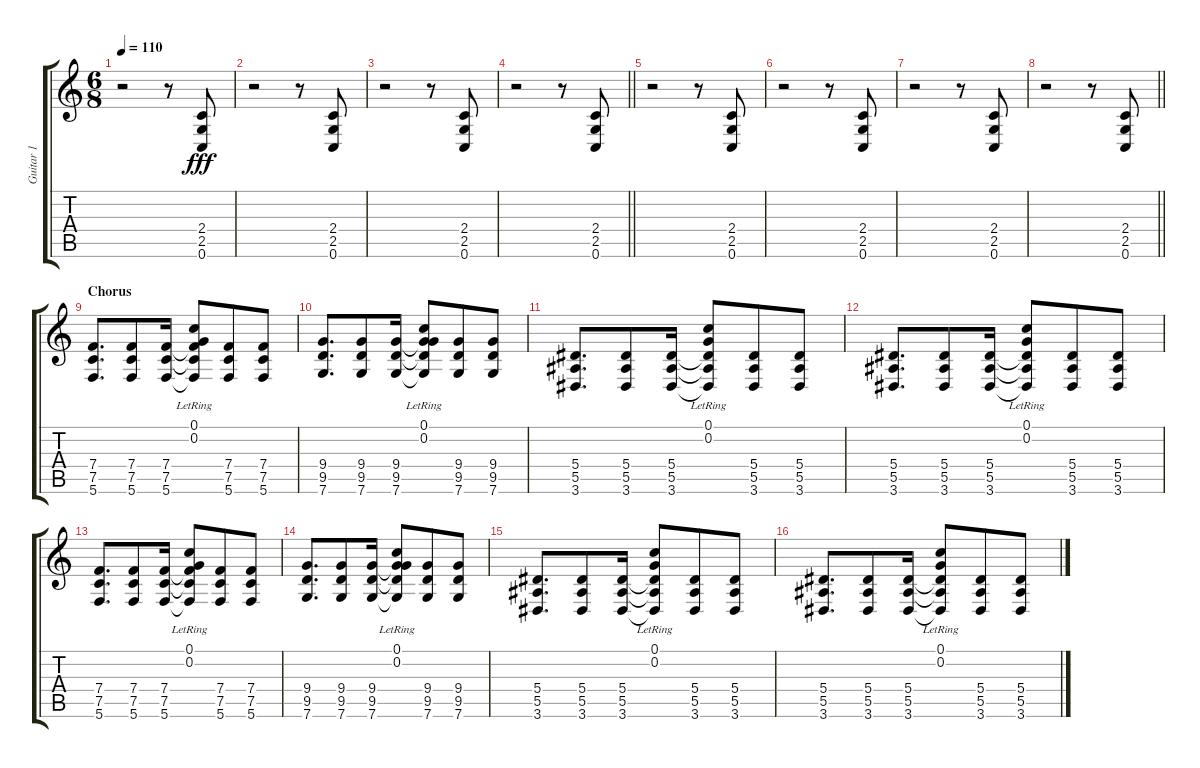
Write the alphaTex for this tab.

\track ("Guitar 1" "Guitar 1") {instrument distortionguitar}
\staff {score tabs}
\tuning (C4 G3 Eb3 Bb2 F2 C2) {hide}
\ts (6 8)
\tempo 110
\clef g2
\ks c
r.2{dy fff} r.8 (2.4 2.5 0.6).8 |
r.2 r.8 (2.4 2.5 0.6).8 |
r.2 r.8 (2.4 2.5 0.6).8 |
\barLineRight lightlight
r.2 r.8 (2.4 2.5 0.6).8 |
r.2 r.8 (2.4 2.5 0.6).8 |
r.2 r.8 (2.4 2.5 0.6).8 |
r.2 r.8 (2.4 2.5 0.6).8 |
\barLineRight lightlight
r.2 r.8 (2.4 2.5 0.6).8 |
\section ("" "Chorus")
(7.4 7.5 5.6).8{d} (7.4 7.5 5.6).8 (7.4 7.5 5.6).16 (0.1{lr} 0.2{lr} 7.4{t} 7.5{t} 5.6{t}).8 (7.4 7.5 5.6).8 (7.4 7.5 5.6).8 |
(9.4 9.5 7.6).8{d} (9.4 9.5 7.6).8 (9.4 9.5 7.6).16 (0.1{lr} 0.2{lr} 9.4{t} 9.5{t} 7.6{t}).8 (9.4 9.5 7.6).8 (9.4 9.5 7.6).8 |
(5.4 5.5 3.6).8{d} (5.4 5.5 3.6).8 (5.4 5.5 3.6).16 (0.1{lr} 0.2{lr} 5.4{t} 5.5{t} 3.6{t}).8 (5.4 5.5 3.6).8 (5.4 5.5 3.6).8 |
(5.4 5.5 3.6).8{d} (5.4 5.5 3.6).8 (5.4 5.5 3.6).16 (0.1{lr} 0.2{lr} 5.4{t} 5.5{t} 3.6{t}).8 (5.4 5.5 3.6).8 (5.4 5.5 3.6).8 |
(7.4 7.5 5.6).8{d} (7.4 7.5 5.6).8 (7.4 7.5 5.6).16 (0.1{lr} 0.2{lr} 7.4{t} 7.5{t} 5.6{t}).8 (7.4 7.5 5.6).8 (7.4 7.5 5.6).8 |
(9.4 9.5 7.6).8{d} (9.4 9.5 7.6).8 (9.4 9.5 7.6).16 (0.1{lr} 0.2{lr} 9.4{t} 9.5{t} 7.6{t}).8 (9.4 9.5 7.6).8 (9.4 9.5 7.6).8 |
(5.4 5.5 3.6).8{d} (5.4 5.5 3.6).8 (5.4 5.5 3.6).16 (0.1{lr} 0.2{lr} 5.4{t} 5.5{t} 3.6{t}).8 (5.4 5.5 3.6).8 (5.4 5.5 3.6).8 |
(5.4 5.5 3.6).8{d} (5.4 5.5 3.6).8 (5.4 5.5 3.6).16 (0.1{lr} 0.2{lr} 5.4{t} 5.5{t} 3.6{t}).8 (5.4 5.5 3.6).8 (5.4 5.5 3.6).8
